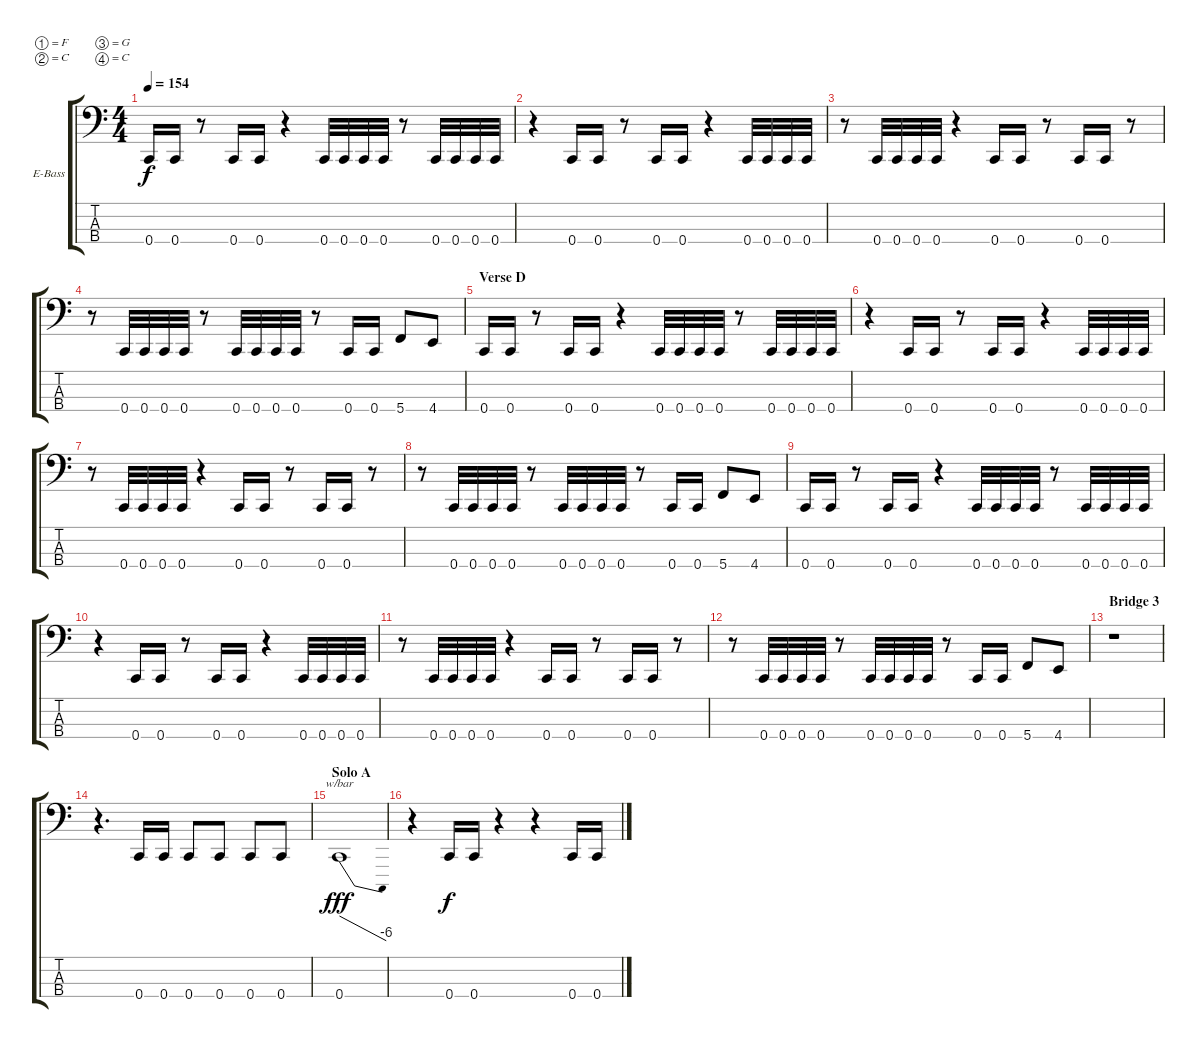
\defaultSystemsLayout 4
\bracketExtendMode groupsimilarinstruments
\firstSystemTrackNameOrientation horizontal
\otherSystemsTrackNameOrientation horizontal
\track ("Bass" "E-Bass") {instrument electricbassfinger}
\staff {score tabs}
\tuning (F2 C2 G1 C1)
\ts (4 4)
\tempo 154
\clef f4
\ks c
0.4.16{dy f} 0.4.16 r.8 0.4.16 0.4.16 r.4 0.4.32 0.4.32 0.4.32 0.4.32 r.8 0.4.32 0.4.32 0.4.32 0.4.32 |
r.4 0.4.16 0.4.16 r.8 0.4.16 0.4.16 r.4 0.4.32 0.4.32 0.4.32 0.4.32 |
r.8 0.4.32 0.4.32 0.4.32 0.4.32 r.4 0.4.16 0.4.16 r.8 0.4.16 0.4.16 r.8 |
r.8 0.4.32 0.4.32 0.4.32 0.4.32 r.8 0.4.32 0.4.32 0.4.32 0.4.32 r.8 0.4.16 0.4.16 5.4.8 4.4.8 |
\section ("" "Verse D")
0.4.16 0.4.16 r.8 0.4.16 0.4.16 r.4 0.4.32 0.4.32 0.4.32 0.4.32 r.8 0.4.32 0.4.32 0.4.32 0.4.32 |
r.4 0.4.16 0.4.16 r.8 0.4.16 0.4.16 r.4 0.4.32 0.4.32 0.4.32 0.4.32 |
r.8 0.4.32 0.4.32 0.4.32 0.4.32 r.4 0.4.16 0.4.16 r.8 0.4.16 0.4.16 r.8 |
r.8 0.4.32 0.4.32 0.4.32 0.4.32 r.8 0.4.32 0.4.32 0.4.32 0.4.32 r.8 0.4.16 0.4.16 5.4.8 4.4.8 |
0.4.16 0.4.16 r.8 0.4.16 0.4.16 r.4 0.4.32 0.4.32 0.4.32 0.4.32 r.8 0.4.32 0.4.32 0.4.32 0.4.32 |
r.4 0.4.16 0.4.16 r.8 0.4.16 0.4.16 r.4 0.4.32 0.4.32 0.4.32 0.4.32 |
r.8 0.4.32 0.4.32 0.4.32 0.4.32 r.4 0.4.16 0.4.16 r.8 0.4.16 0.4.16 r.8 |
r.8 0.4.32 0.4.32 0.4.32 0.4.32 r.8 0.4.32 0.4.32 0.4.32 0.4.32 r.8 0.4.16 0.4.16 5.4.8 4.4.8 |
\section ("" "Bridge 3")
r.1 |
r.4{d} 0.4.16 0.4.16 0.4.8 0.4.8 0.4.8 0.4.8 |
\section ("" "Solo A")
0.4.1{tbe (dive default 0 0 60 -24) dy fff} |
r.4 0.4.16{dy f} 0.4.16 r.4 r.4 0.4.16 0.4.16
